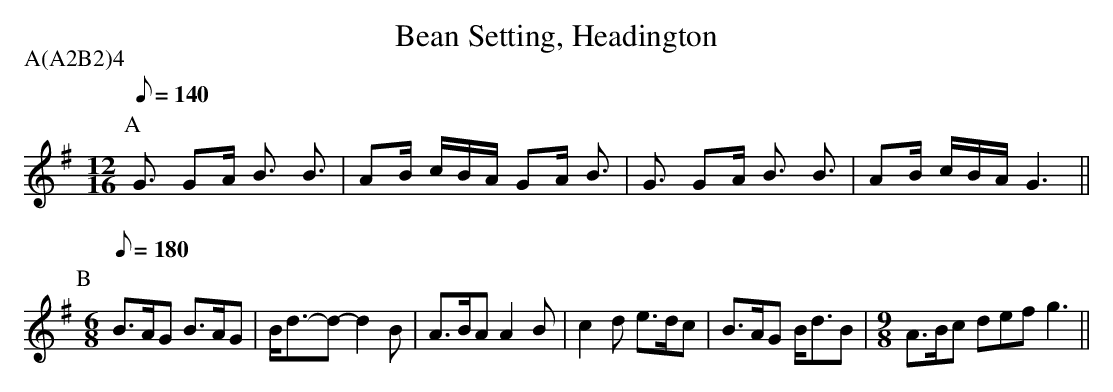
X:1
T:Bean Setting, Headington
M:12/16
L:1/16
P:A(A2B2)4
K:G
P:A
Q:1/8=140
G3  G2A B3  B3|A2B cBA G2A B3|G3  G2A B3  B3|A2B cBA G6    ||
P:B
M:6/8
L:1/8
Q:1/8=180
B>AG    B>AG  |B<d-d-  d2B   |A>BA    A2B   |c2d     e>dc  |\
B>AG    B<dB  |\
M:9/8
A>Bc def g3  ||
